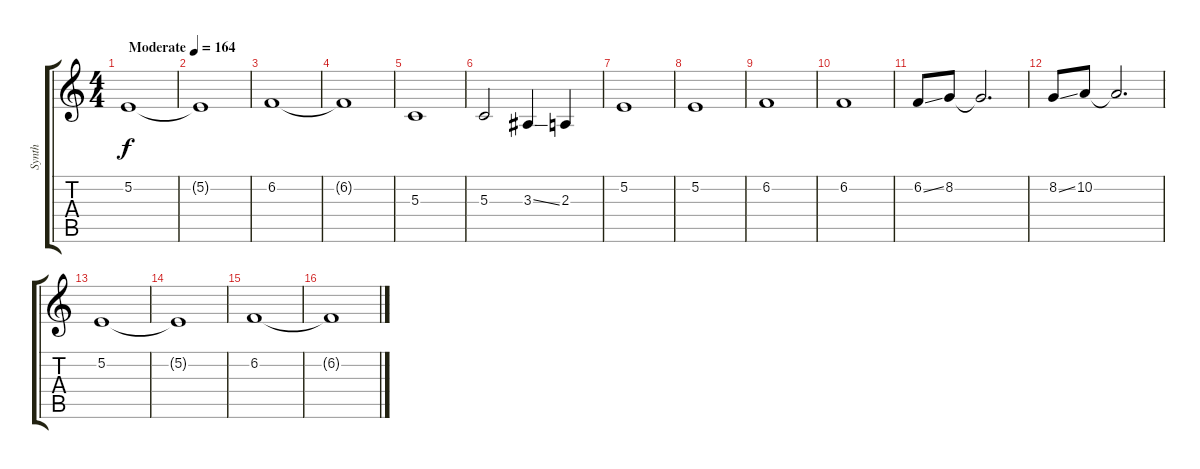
\track ("Synth" "Synth") {instrument synthstrings1}
\staff {score tabs}
\tuning (E4 B3 G3 D3 A2 E2) {hide}
\ts (4 4)
\tempo (164 "Moderate")
\clef g2
\ks c
5.2.1{dy f instrument synthstrings1} |
5.2{t}.1 |
6.2.1 |
6.2{t}.1 |
5.3.1 |
5.3.2 3.3{ss}.4 2.3.4 |
5.2.1 |
5.2.1 |
6.2.1 |
6.2.1 |
6.2{ss}.8 8.2.8 8.2{t}.2{d} |
8.2{ss}.8 10.2.8 10.2{t}.2{d} |
5.2.1 |
5.2{t}.1 |
6.2.1 |
6.2{t}.1
